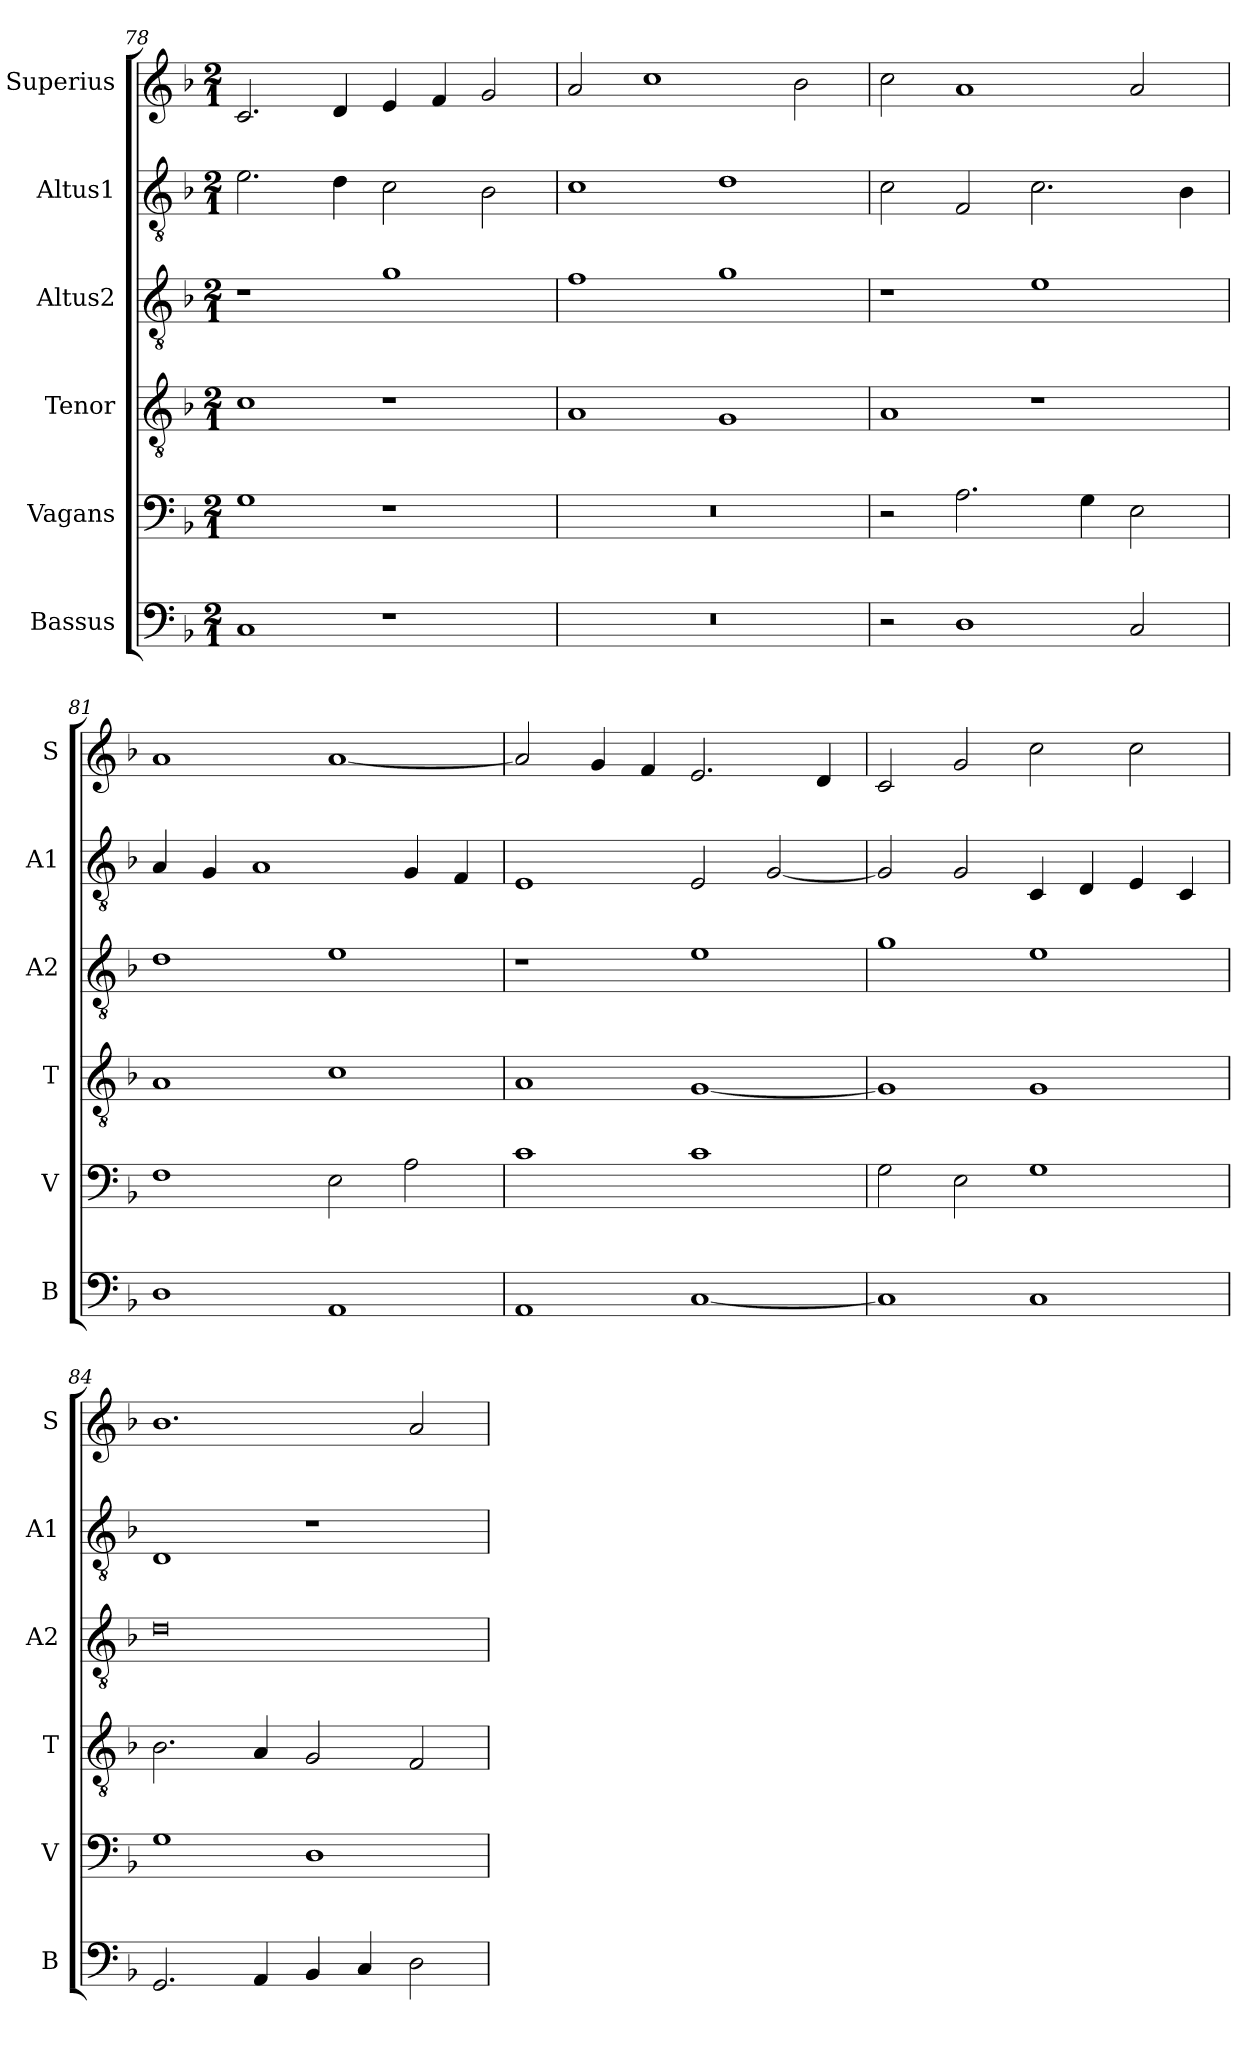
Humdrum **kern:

**kern	**kern	**kern	**kern	**kern	**kern
*part6	*part5	*part4	*part3	*part2	*part1
*staff6	*staff5	*staff4	*staff3	*staff2	*staff1
*I"Bassus	*I"Vagans	*I"Tenor	*I"Altus2	*I"Altus1	*I"Superius
*I'B	*I'V	*I'T	*I'A2	*I'A1	*I'S
*clefF4	*clefF4	*clefGv2	*clefGv2	*clefGv2	*clefG2
*k[b-]	*k[b-]	*k[b-]	*k[b-]	*k[b-]	*k[b-]
*M2/1	*M2/1	*M2/1	*M2/1	*M2/1	*M2/1
=78	=78	=78	=78	=78	=78
1C	1G	1c	1r	2.e\	2.c/
.	.	.	.	4d\	4d/
1r	1r	1r	1g	2c\	4e/
.	.	.	.	.	4f/
.	.	.	.	2B-\	2g/
=79	=79	=79	=79	=79	=79
0r	0r	1A	1f	1c	2a/
.	.	.	.	.	1cc
.	.	1G	1g	1d	.
.	.	.	.	.	2b-\
=80	=80	=80	=80	=80	=80
2r	2r	1A	1r	2c\	2cc\
1D	2.A\	.	.	2F/	1a
.	.	1r	1e	2.c\	.
.	4G\	.	.	.	.
2C/	2E\	.	.	.	2a/
.	.	.	.	4B-\	.
=81	=81	=81	=81	=81	=81
1D	1F	1A	1d	4A/	1a
.	.	.	.	4G/	.
.	.	.	.	1A	.
1AA	2E\	1c	1e	.	[1a
.	2A\	.	.	4G/	.
.	.	.	.	4F/	.
=82	=82	=82	=82	=82	=82
1AA	1c	1A	1r	1E	2a/]
.	.	.	.	.	4g/
.	.	.	.	.	4f/
[1C	1c	[1G	1e	2E/	2.e/
.	.	.	.	[2G/	.
.	.	.	.	.	4d/
=83	=83	=83	=83	=83	=83
1C]	2G\	1G]	1g	2G/]	2c/
.	2E\	.	.	2G/	2g/
1C	1G	1G	1e	4C/	2cc\
.	.	.	.	4D/	.
.	.	.	.	4E/	2cc\
.	.	.	.	4C/	.
=84	=84	=84	=84	=84	=84
2.GG/	1G	2.B-\	0d	1D	1.b-
4AA/	.	4A/	.	.	.
4BB-/	1D	2G/	.	1r	.
4C/	.	.	.	.	.
2D\	.	2F/	.	.	2a/
=	=	=	=	=	=
*-	*-	*-	*-	*-	*-
